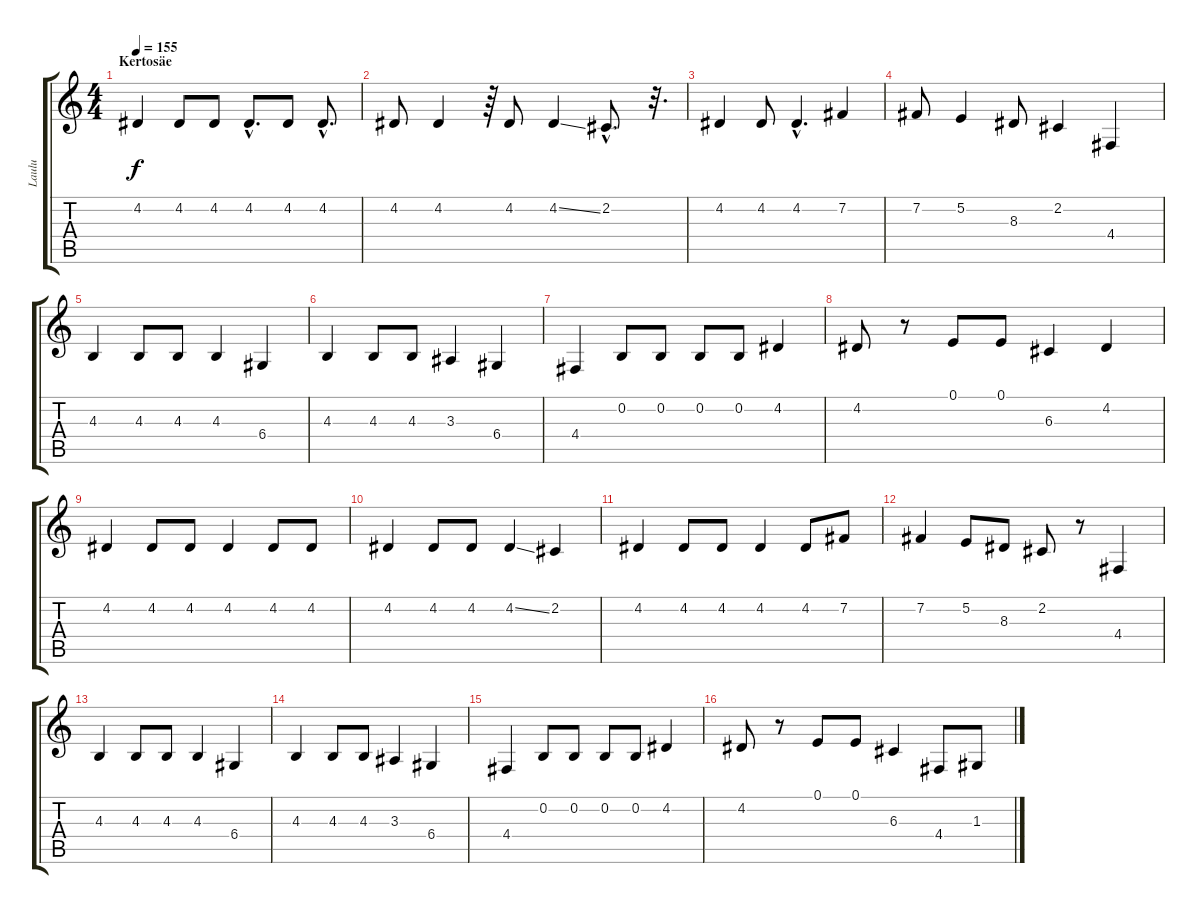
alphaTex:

\track ("Laulu" "Laulu") {instrument accordion}
\staff {score tabs}
\tuning (E4 B3 G3 D3 A2 E2) {hide}
\ts (4 4)
\section ("" "Kertosäe")
\tempo 155
\clef g2
\ks c
4.2.4{dy f} 4.2.8 4.2.8 4.2{hac}.8{d} 4.2.8 4.2{hac}.8{d} |
4.2.8 4.2.4 r.64 4.2.8 4.2{ss}.4 2.2{hac}.8{d} r.32{d} |
4.2.4 4.2.8 4.2{hac}.4{d} 7.2.4 |
7.2.8 5.2.4 8.3.8 2.2.4 4.4.4 |
4.3.4 4.3.8 4.3.8 4.3.4 6.4.4 |
4.3.4 4.3.8 4.3.8 3.3.4 6.4.4 |
4.4.4 0.2.8 0.2.8 0.2.8 0.2.8 4.2.4 |
4.2.8 r.8 0.1.8 0.1.8 6.3.4 4.2.4 |
4.2.4 4.2.8 4.2.8 4.2.4 4.2.8 4.2.8 |
4.2.4 4.2.8 4.2.8 4.2{ss}.4 2.2.4 |
4.2.4 4.2.8 4.2.8 4.2.4 4.2.8 7.2.8 |
7.2.4 5.2.8 8.3.8 2.2.8 r.8 4.4.4 |
4.3.4 4.3.8 4.3.8 4.3.4 6.4.4 |
4.3.4 4.3.8 4.3.8 3.3.4 6.4.4 |
4.4.4 0.2.8 0.2.8 0.2.8 0.2.8 4.2.4 |
4.2.8 r.8 0.1.8 0.1.8 6.3.4 4.4.8 1.3.8
